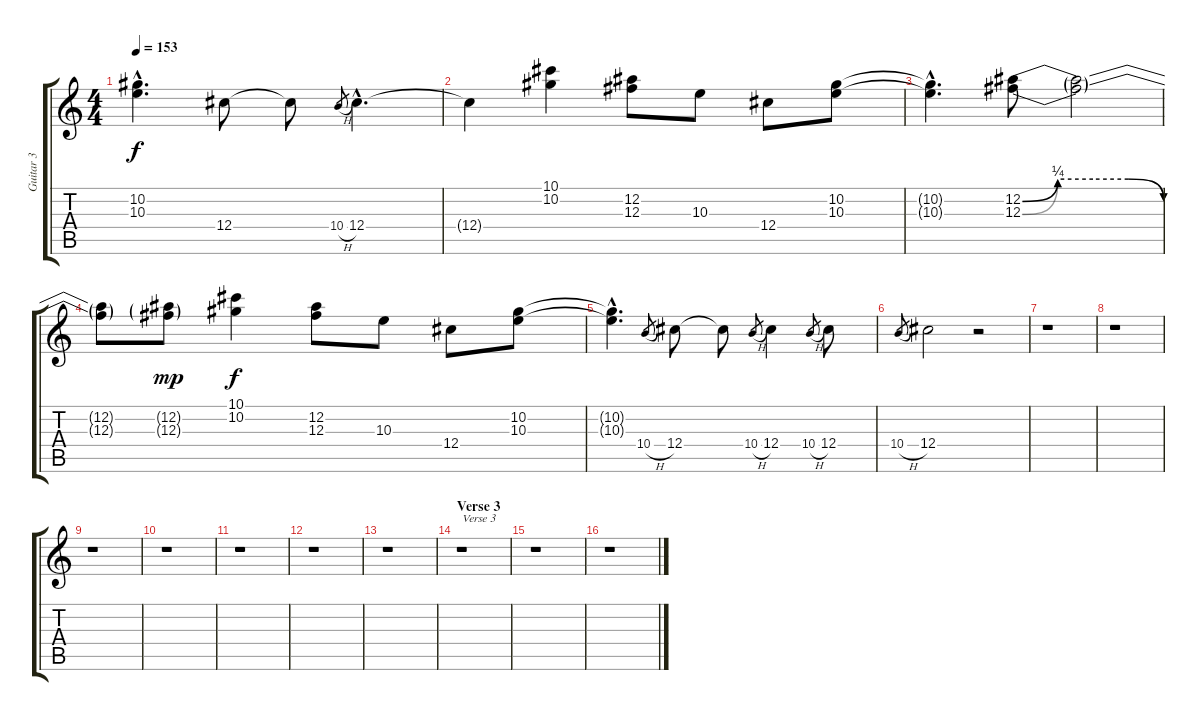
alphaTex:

\track ("Guitar 3" "Guitar 3") {instrument distortionguitar}
\staff {score tabs}
\tuning (Eb4 Bb3 Gb3 Db3 Ab2 Db2) {hide}
\ts (4 4)
\tempo 153
\clef g2
\ks c
(10.2{hac t} 10.3{hac t}).4{d dy f} 12.4.8 12.4{t}.8 10.4{h}.8{gr} 12.4{hac}.4{d} |
12.4{t}.4 (10.1 10.2).4 (12.2 12.3).8 10.3.8 12.4.8 (10.2 10.3).8 |
(10.2{hac t} 10.3{hac t}).4{d} (12.2{be (custom 0 0 15 1 30 1 45 1 60 0)} 12.3{be (custom 0 0 15 1 30 1 45 1 60 0)}).8 (12.2{t} 12.3{t}).2 |
(12.2{t} 12.3{t}).8 (12.2{g} 12.3{g}).8{dy mp} (10.1 10.2).4{dy f} (12.2 12.3).8 10.3.8 12.4.8 (10.2 10.3).8 |
(10.2{hac t} 10.3{hac t}).4{d} 10.4{h}.8{gr} 12.4.8 12.4{t}.8 10.4{h}.8{gr} 12.4.4 10.4{h}.8{gr} 12.4.8 |
10.4{h}.8{gr} 12.4.2 r.2 |
r.1 |
r.1 |
r.1 |
r.1 |
r.1 |
r.1 |
r.1 |
\section ("" "Verse 3")
r.1{txt "Verse 3"} |
r.1 |
r.1
